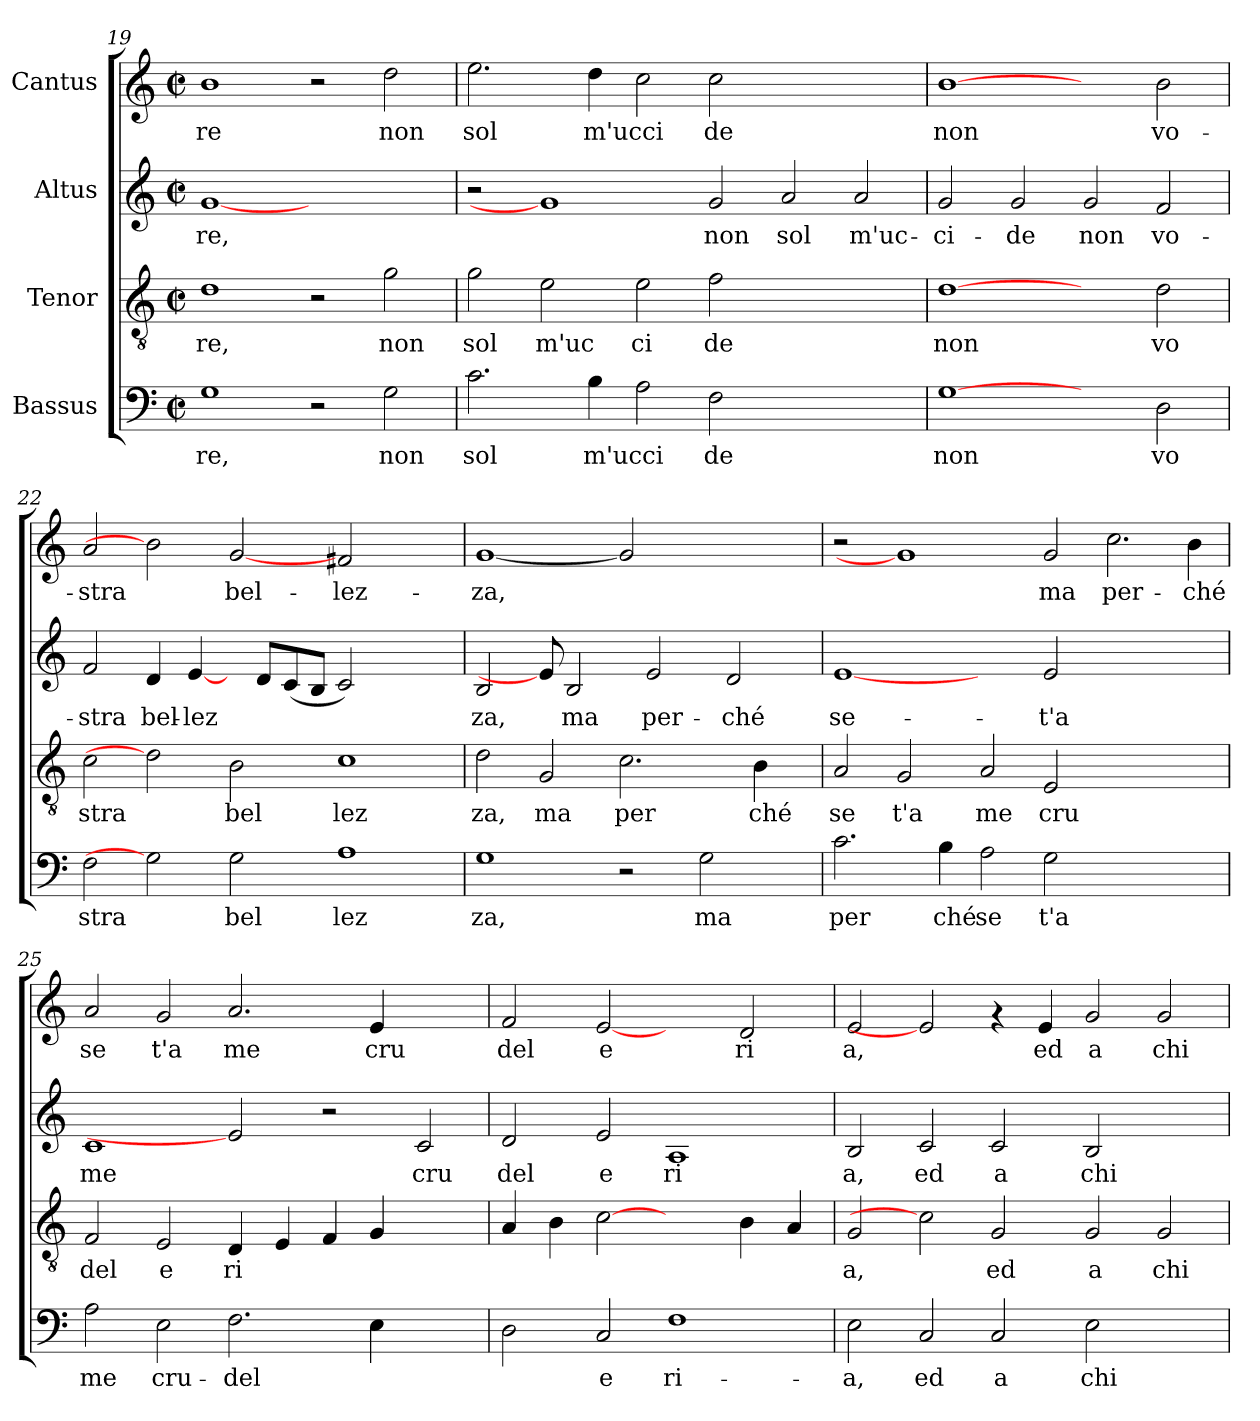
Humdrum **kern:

**kern	**text	**kern	**text	**kern	**text	**kern	**text
*part4	*part4	*part3	*part3	*part2	*part2	*part1	*part1
*staff4	*staff4	*staff3	*staff3	*staff2	*staff2	*staff1	*staff1
*I"Bassus	*	*I"Tenor	*	*I"Altus	*	*I"Cantus	*
!!LO:PB:g=z
*clefF4	*	*clefGv2	*	*clefG2	*	*clefG2	*
*k[]	*	*k[]	*	*k[]	*	*k[]	*
*C:	*	*C:	*	*C:	*	*C:	*
*M2/2	*	*M2/2	*	*M2/2	*	*M2/2	*
*met(c|)	*	*met(c|)	*	*met(c|)	*	*met(c|)	*
=19	=19	=19	=19	=19	=19	=19	=19
!	!LO:LY:b:cj	!	!LO:LY:b:cj	!	!LO:LY:b:cj	!	!LO:LY:b:cj
1G	-re,	1d	-re,	[1g	re,	1b	re
2r	.	2r	.	1ryy	.	2r	.
!	!LO:LY:b:cj	!	!LO:LY:b:cj	!	!	!	!LO:LY:b:cj
2G\	non	2g\	non	.	.	2dd\	non
=20	=20	=20	=20	=20	=20	=20	=20
!	!LO:LY:b:cj	!	!LO:LY:b:cj	!	!	!	!LO:LY:b:cj
2.c\	sol	2g\	sol	2r	.	2.ee\	sol
!	!	!	!LO:LY:b:cj	!	!	!	!
.	.	2e\	m'uc	1g]	.	.	.
!	!LO:LY:b:cj	!	!	!	!	!	!LO:LY:b:cj
4B\	m'ucci	.	.	.	.	4dd\	m'ucci-
!	!LO:LY:b:cj	!	!LO:LY:b:cj	!	!	!	!LO:LY:b:cj
2A\	.	2e\	ci	.	.	2cc\	--
!	!LO:LY:b:cj	!	!LO:LY:b:cj	!	!LO:LY:b:cj	!	!LO:LY:b:cj
2F\	de	2f\	de	2g/	non	2cc\	-de
!	!	!	!	!	!LO:LY:b:cj	!	!
1ryy	.	1ryy	.	2a/	sol	1ryy	.
!	!	!	!	!	!LO:LY:b:cj	!	!
.	.	.	.	2a/	m'uc-	.	.
=21	=21	=21	=21	=21	=21	=21	=21
!	!LO:LY:b:cj	!	!LO:LY:b:cj	!	!LO:LY:b:cj	!	!LO:LY:b:cj
[1G	non	[1d	non	2g/	-ci-	[1b	non
!	!	!	!	!	!LO:LY:b:cj	!	!
.	.	.	.	2g/	-de	.	.
!	!	!	!	!	!LO:LY:b:cj	!	!
2ryy	.	2ryy	.	2g/	non	2ryy	.
!	!LO:LY:b:cj	!	!LO:LY:b:cj	!	!LO:LY:b:cj	!	!LO:LY:b:cj
2D\	vo	2d\	vo	2f/	vo-	2b\	vo-
=22	=22	=22	=22	=22	=22	=22	=22
!	!LO:LY:b:cj	!	!LO:LY:b:cj	!	!LO:LY:b:cj	!	!LO:LY:b:cj
2F\	stra	2c\	stra	2f/	-stra	2a/	-stra
!	!	!	!	!	!LO:LY:b:cj	!	!
2G]	.	2d]	.	4d/	bel-	2b]	.
!	!	!	!	!	!LO:LY:b:cj	!	!
.	.	.	.	[4e/	-lez-	.	.
!	!LO:LY:b:cj	!	!LO:LY:b:cj	!	!	!	!LO:LY:b:cj
2G\	bel	2B\	bel	8ryy	.	[2g	bel-
!	!	!	!	!	!LO:LY:b:cj	!	!
.	.	.	.	8d/L	--	.	.
!	!	!	!	!	!LO:LY:b:cj	!	!
.	.	.	.	(<8c/	--	.	.
!	!	!	!	!	!LO:LY:b:cj	!	!
.	.	.	.	8B/J	--	.	.
!	!LO:LY:b:cj	!	!LO:LY:b:cj	!	!LO:LY:b:cj	!	!LO:LY:b:cj
1A	lez	1c	lez	2c/)	--	2f#/	-lez-
.	.	.	.	2ryy	.	2ryy	.
=23	=23	=23	=23	=23	=23	=23	=23
!	!LO:LY:b:cj	!	!LO:LY:b:cj	!	!LO:LY:b:cj	!	!LO:LY:b:cj
1G	za,	2d\	za,	2B/	-za,	[1g	-za,
!	!	!	!LO:LY:b:cj	!	!	!	!
.	.	2G/	ma	8e/]	.	.	.
!	!	!	!	!	!LO:LY:b:cj	!	!
.	.	.	.	2B/	ma	.	.
!	!	!	!LO:LY:b:cj	!	!	!	!
2r	.	2.c\	per	.	.	2g]	.
!	!	!	!	!	!LO:LY:b:cj	!	!
.	.	.	.	2e/	per-	.	.
!	!LO:LY:b:cj	!	!	!	!	!	!
2G\	ma	.	.	.	.	2ryy	.
!	!	!	!	!	!LO:LY:b:cj	!	!
.	.	.	.	2d/	-ché	.	.
!	!	!	!LO:LY:b:cj	!	!	!	!
.	.	4B\	ché	.	.	.	.
8ryy	.	8ryy	.	.	.	8ryy	.
=24	=24	=24	=24	=24	=24	=24	=24
!	!LO:LY:b:cj	!	!LO:LY:b:cj	!	!LO:LY:b:cj	!	!
2.c\	per	2A/	se	[1e	se-	2r	.
!	!	!	!LO:LY:b:cj	!	!	!	!
.	.	2G/	t'a	.	.	1g]	.
!	!LO:LY:b:cj	!	!	!	!	!	!
4B\	ché	.	.	.	.	.	.
!	!LO:LY:b:cj	!	!LO:LY:b:cj	!	!	!	!
2A\	se	2A/	me	2ryy	.	.	.
!	!LO:LY:b:cj	!	!LO:LY:b:cj	!	!LO:LY:b:cj	!	!LO:LY:b:cj
2G\	t'a	2E/	cru	2e/	-t'a	2g/	ma
!	!	!	!	!	!	!	!LO:LY:b:cj
1ryy	.	1ryy	.	1ryy	.	2.cc\	per-
!	!	!	!	!	!	!	!LO:LY:b:cj
.	.	.	.	.	.	4b\	-ché
!!LO:LB:g=z
=25	=25	=25	=25	=25	=25	=25	=25
!	!LO:LY:b:cj	!	!LO:LY:b:cj	!	!LO:LY:b:cj	!	!LO:LY:b:cj
2A\	me	2F/	del	1c	me	2a/	se
!	!LO:LY:b:cj	!	!LO:LY:b:cj	!	!	!	!LO:LY:b:cj
2E\	cru-	2E/	e	.	.	2g/	t'a
!	!LO:LY:b:cj	!	!LO:LY:b:cj	!	!	!	!LO:LY:b:cj
2.F\	-del	4D/	ri	2e]	.	2.a/	me
!	!	!	!LO:LY:b:cj	!	!	!	!
.	.	4E/	.	.	.	.	.
!	!	!	!LO:LY:b:cj	!	!	!	!
.	.	4F/	.	2r	.	.	.
!	!LO:LY:b:cj	!	!LO:LY:b:cj	!	!	!	!LO:LY:b:cj
4E\	.	4G/	.	.	.	4e/	cru
!	!	!	!	!	!LO:LY:b:cj	!	!
2ryy	.	2ryy	.	2c/	cru	2ryy	.
=26	=26	=26	=26	=26	=26	=26	=26
!	!LO:LY:b:cj	!	!LO:LY:b:cj	!	!LO:LY:b:cj	!	!LO:LY:b:cj
2D\	.	4A/	.	2d/	del	2f/	del
!	!	!	!LO:LY:b:cj	!	!	!	!
.	.	4B\	.	.	.	.	.
!	!LO:LY:b:cj	!	!LO:LY:b:cj	!	!LO:LY:b:cj	!	!LO:LY:b:cj
2C/	e	[2c	.	2e/	e	[2e	e
!	!LO:LY:b:cj	!	!	!	!LO:LY:b:cj	!	!
1F	ri-	2ryy	.	1A	ri	2ryy	.
!	!	!	!LO:LY:b:cj	!	!	!	!LO:LY:b:cj
.	.	4B\	.	.	.	2d/	ri
!	!	!	!LO:LY:b:cj	!	!	!	!
.	.	4A/	.	.	.	.	.
=27	=27	=27	=27	=27	=27	=27	=27
!	!LO:LY:b:cj	!	!LO:LY:b:cj	!	!LO:LY:b:cj	!	!LO:LY:b:cj
2E\	-a,	2G/	a,	2B/	a,	2e/	a,
!	!LO:LY:b:cj	!	!	!	!LO:LY:b:cj	!	!
2C/	ed	2c]	.	2c/	ed	2e]	.
!	!LO:LY:b:cj	!	!LO:LY:b:cj	!	!LO:LY:b:cj	!	!
2C/	a	2G/	ed	2c/	a	4rf	.
!	!	!	!	!	!	!	!LO:LY:b:cj
.	.	.	.	.	.	4e/	ed
!	!LO:LY:b:cj	!	!LO:LY:b:cj	!	!LO:LY:b:cj	!	!LO:LY:b:cj
2E\	chi	2G/	a	2B/	chi	2g/	a
!	!	!	!LO:LY:b:cj	!	!	!	!LO:LY:b:cj
2ryy	.	2G/	chi	2ryy	.	2g/	chi
=	=	=	=	=	=	=	=
*-	*-	*-	*-	*-	*-	*-	*-
